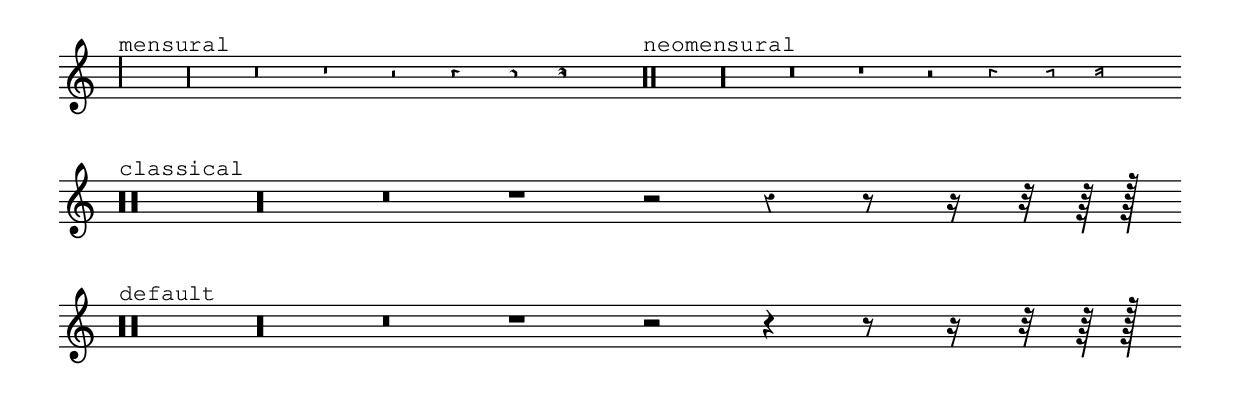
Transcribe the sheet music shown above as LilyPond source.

%% DO NOT EDIT this file manually; it is automatically
%% generated from LSR http://lsr.dsi.unimi.it
%% Make any changes in LSR itself, or in Documentation/snippets/new/ ,
%% and then run scripts/auxiliar/makelsr.py
%%
%% This file is in the public domain.
\version "2.12.2"

\header {
  lsrtags = "rhythms, ancient-notation, tweaks-and-overrides"

%% Translation of GIT committish: fa19277d20f8ab0397c560eb0e7b814bd804ecec
  doctitlees = "Estilos de silencios"
  texidoces = "
Los silencios se pueden imprimir en distintos estilos.
"

%% Translation of GIT committish: 0a868be38a775ecb1ef935b079000cebbc64de40

  doctitlede = "Pausenstile"
  texidocde = "
Pausen können in verschiedenen Stilen dargestellt werden.
"



%% Translation of GIT committish: 4da4307e396243a5a3bc33a0c2753acac92cb685
  texidocfr = "
Les silences peuvent être gravés selon différents styles.

"
  doctitlefr = "Styles de silences"

  texidoc = "
Rests may be used in various styles.




"
  doctitle = "Rest styles"
} % begin verbatim

\layout {
  indent = 0
  \context {
    \Staff
    \remove "Time_signature_engraver"
  }
}

\new Staff \relative c {
  \cadenzaOn
  \override Staff.Rest #'style = #'mensural
  r\maxima^\markup \typewriter { mensural }
  r\longa r\breve r1 r2 r4 r8 r16 s32 s64 s128 s128
  \bar ""

  \override Staff.Rest #'style = #'neomensural
  r\maxima^\markup \typewriter { neomensural }
  r\longa r\breve r1 r2 r4 r8 r16 s32 s64 s128 s128
  \bar ""

  \override Staff.Rest #'style = #'classical
  r\maxima^\markup \typewriter { classical }
  r\longa r\breve r1 r2 r4 r8 r16 r32 r64 r128 s128
  \bar ""

  \override Staff.Rest  #'style = #'default
  r\maxima^\markup \typewriter { default }
  r\longa r\breve r1 r2 r4 r8 r16 r32 r64 r128 s128
}

